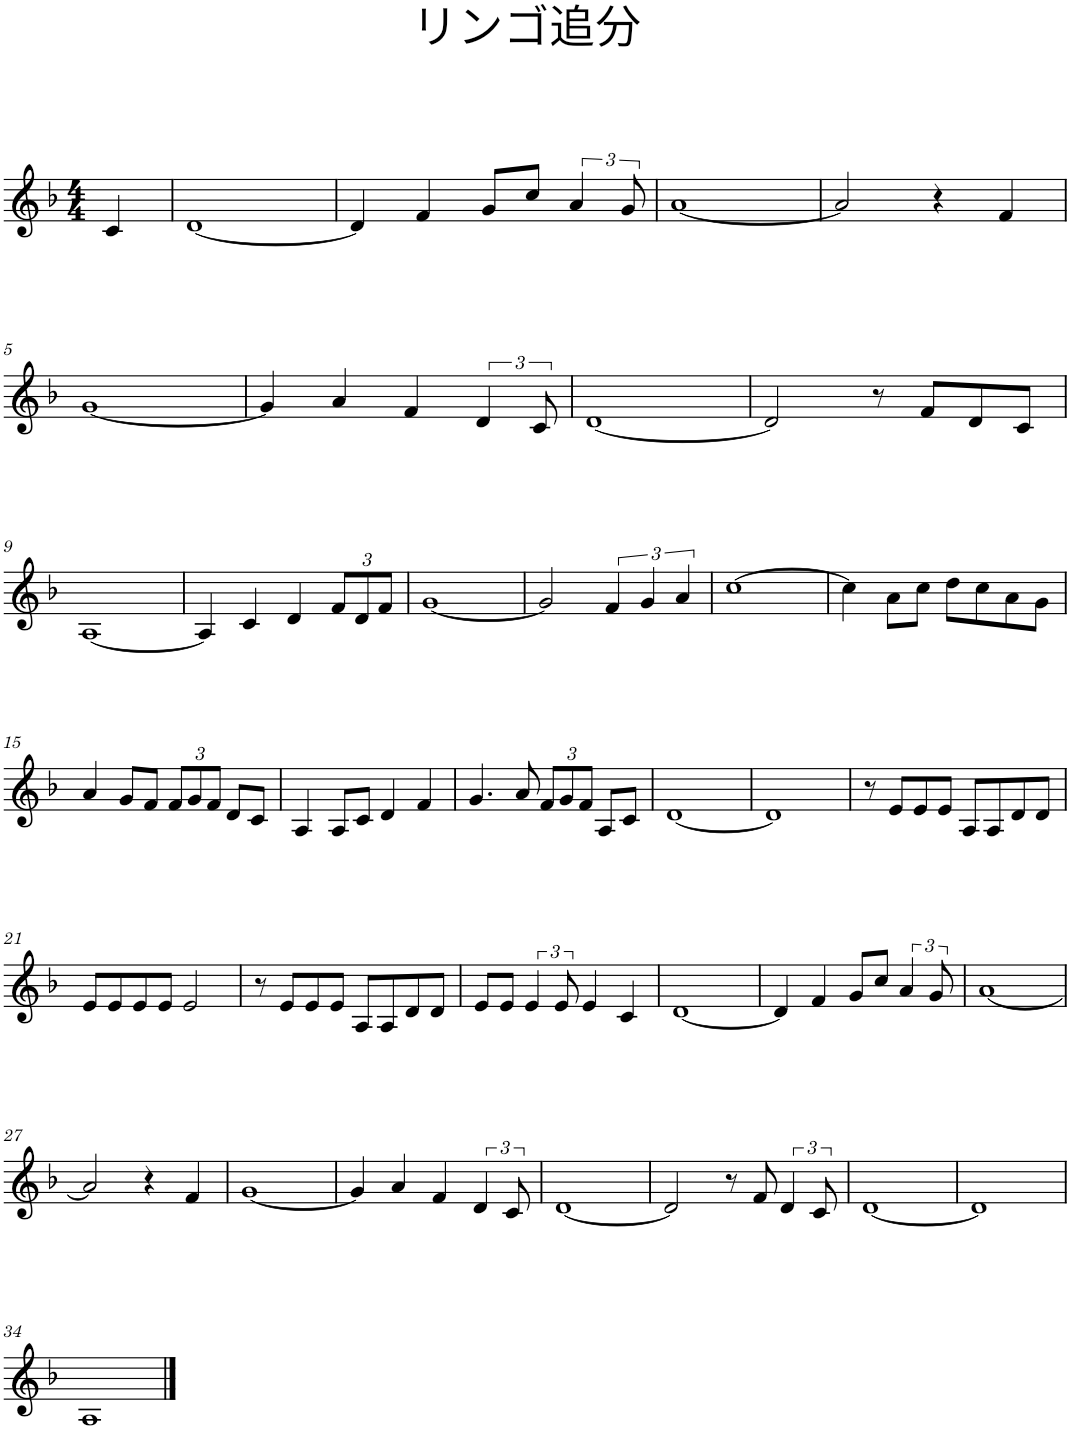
**kern
*part1
*staff1
*I"Piano
*I'Pno.
*clefG2
*k[b-]
*M4/4
=
4c/
=1
[1d
=2
4d/]
4f/
8g/L
8cc/J
6a/
12g/
=3
[<1a
=4
2a/]
4r
4f/
!!LO:LB:g=z
=5
[<1g
=6
4g/]
4a/
4f/
6d/
12c/
=7
[<1d
=8
2d/]
8r
8f/L
8d/
8c/J
!!LO:LB:g=z
=9
[1A
=10
4A/]
4c/
4d/
*Xbrackettup
12f/L
12d/
12f/J
=11
[1g
=12
2g/]
*brackettup
6f/
6g/
6a/
=13
[1cc
=14
4cc\]
8a\L
8cc\J
8dd\L
8cc\
8a\
8g\J
!!LO:LB:g=z
=15
4a/
8g/L
8f/J
*Xbrackettup
12f/L
12g/
12f/J
8d/L
8c/J
=16
4A/
8A/L
8c/J
4d/
4f/
=17
4.g/
8a/
12f/L
12g/
12f/J
8A/L
8c/J
=18
[<1d
=19
1d]
=20
8r
8e/L
8e/
8e/J
8A/L
8A/
8d/
8d/J
!!LO:LB:g=z
=21
8e/L
8e/
8e/
8e/J
2e/
=22
8r
8e/L
8e/
8e/J
8A/L
8A/
8d/
8d/J
=23
8e/L
8e/J
*brackettup
6e/
12e/
4e/
4c/
=24
[1d
=25
4d/]
4f/
8g/L
8cc/J
6a/
12g/
=26
[<1a
!!LO:LB:g=z
=27
2a/]
4r
4f/
=28
[<1g
=29
4g/]
4a/
4f/
6d/
12c/
=30
[<1d
=31
2d/]
8r
8f/
6d/
12c/
=32
[<1d
=33
1d]
!!LO:LB:g=z
=34
1A
==
*-
